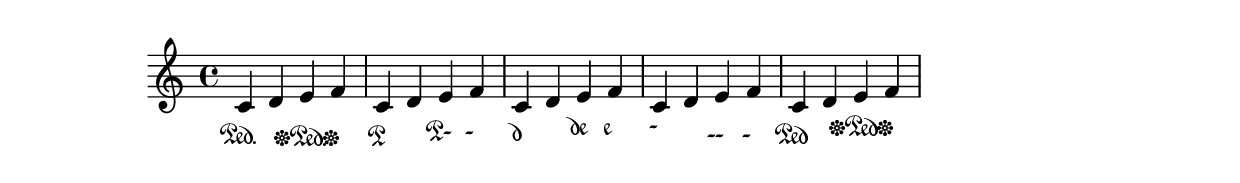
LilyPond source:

%% Do not edit this file; it is automatically
%% generated from LSR http://lsr.dsi.unimi.it
%% This file is in the public domain.
\version "2.13.39"

\header {
  lsrtags = "keyboards, tweaks-and-overrides"

%% Translation of GIT committish: 5160eccb26cee0bfd802d844233e4a8d795a1e94
  texidoces = "
Se puede usar @code{Staff.pedalSustainStrings} para fijar el texto de
las indicaciones de pisar pedal y levantar pedal.  Observe que las
únicas cadenas válidas son las que están en la lista de glifos de
pedal: los valores que aparecen en este fragmento de código son una
relación exhaustiva.

"
  doctitlees = "Modificar el texto de las indicaciones de pedal"



  texidoc = "
@code{Staff.pedalSustainStrings} can be used to set the text used for
pedal down and up.  Note that the only valid strings are those found in
the list of pedal glyphs - the values used this snippet constitute an
exhaustive list.

"
  doctitle = "Changing the text for sustain markings"
} % begin verbatim

sustainNotes = { c4\sustainOn d e\sustainOff\sustainOn f\sustainOff }

\relative c' {
  \sustainNotes
  \set Staff.pedalSustainStrings = #'("P" "P-" "-")
  \sustainNotes
  \set Staff.pedalSustainStrings = #'("d" "de" "e")
  \sustainNotes
  \set Staff.pedalSustainStrings = #'("M" "M-" "-")
  \sustainNotes
  \set Staff.pedalSustainStrings = #'("Ped" "*Ped" "*")
  \sustainNotes
}
